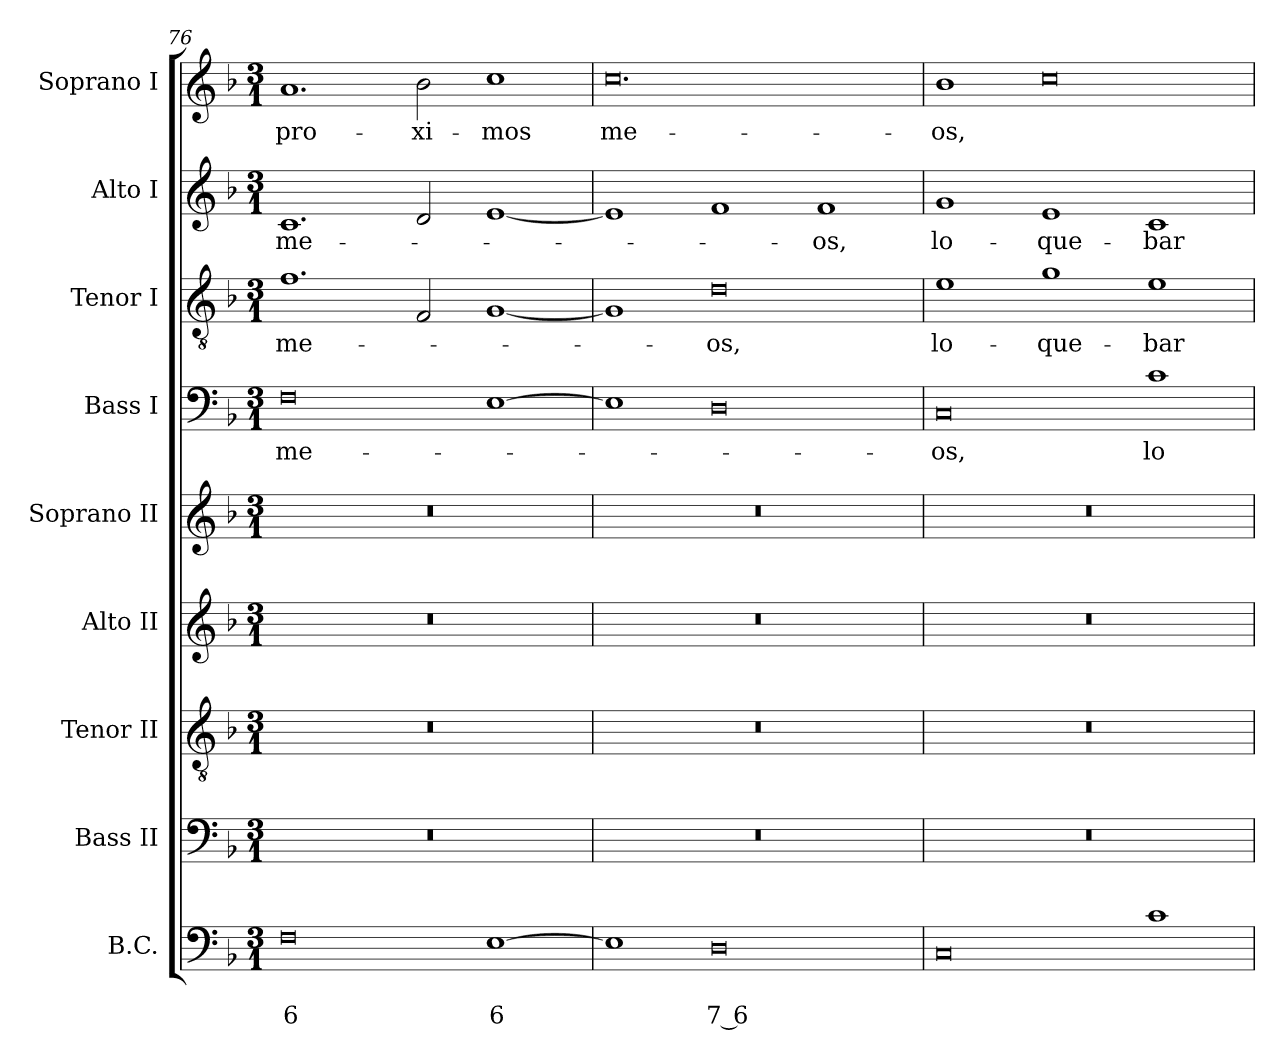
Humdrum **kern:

**kern	**text	**text	**kern	**kern	**kern	**kern	**kern	**text	**kern	**text	**kern	**text	**kern	**text
*part9	*part9	*part9	*part8	*part7	*part6	*part5	*part4	*part4	*part3	*part3	*part2	*part2	*part1	*part1
*staff9	*staff9	*staff9	*staff8	*staff7	*staff6	*staff5	*staff4	*staff4	*staff3	*staff3	*staff2	*staff2	*staff1	*staff1
*I"B.C.	*	*	*I"Bass II	*I"Tenor II	*I"Alto II	*I"Soprano II	*I"Bass I	*	*I"Tenor I	*	*I"Alto I	*	*I"Soprano I	*
*I'BC	*	*	*I'B 2	*I'T 2	*I'A 2	*I'S 2	*I'B 1	*	*I'T 1	*	*I'A 1	*	*I'S 1	*
*clefF4	*	*	*clefF4	*clefGv2	*clefG2	*clefG2	*clefF4	*	*clefGv2	*	*clefG2	*	*clefG2	*
*k[b-]	*	*	*k[b-]	*k[b-]	*k[b-]	*k[b-]	*k[b-]	*	*k[b-]	*	*k[b-]	*	*k[b-]	*
*F:	*	*	*F:	*F:	*F:	*F:	*F:	*	*F:	*	*F:	*	*F:	*
*M3/1	*	*	*M3/1	*M3/1	*M3/1	*M3/1	*M3/1	*	*M3/1	*	*M3/1	*	*M3/1	*
=76	=76	=76	=76	=76	=76	=76	=76	=76	=76	=76	=76	=76	=76	=76
!	!	!LO:LY:b	!	!	!	!	!	!LO:LY:b	!	!LO:LY:b	!	!LO:LY:b	!	!LO:LY:b
0F	.	6	0.r	0.r	0.r	0.r	0F	me-	1.f	me-	1.c	me-	1.a	pro-
!	!	!	!	!	!	!	!	!	!	!	!	!	!	!LO:LY:b
.	.	.	.	.	.	.	.	.	2F/	.	2d/	.	2b-\	-xi-
!	!	!LO:LY:b	!	!	!	!	!	!	!	!	!	!	!	!LO:LY:b
[1E	.	6	.	.	.	.	[1E	.	[1G	.	[1e	.	1cc	-mos
=77	=77	=77	=77	=77	=77	=77	=77	=77	=77	=77	=77	=77	=77	=77
!	!	!	!	!	!	!	!	!	!	!	!	!	!	!LO:LY:b
1E]	.	.	0.r	0.r	0.r	0.r	1E]	.	1G]	.	1e]	.	0.cc	me-
!	!	!LO:LY:b	!	!	!	!	!	!	!	!LO:LY:b	!	!	!	!
0D	.	7 6	.	.	.	.	0D	.	0d	-os,	1f	.	.	.
!	!	!	!	!	!	!	!	!	!	!	!	!LO:LY:b	!	!
.	.	.	.	.	.	.	.	.	.	.	1f	-os,	.	.
=78	=78	=78	=78	=78	=78	=78	=78	=78	=78	=78	=78	=78	=78	=78
!	!	!	!	!	!	!	!	!LO:LY:b	!	!LO:LY:b	!	!LO:LY:b	!	!LO:LY:b
0C	.	.	0.r	0.r	0.r	0.r	0C	-os,	1e	lo-	1g	lo-	1b-	-os,
!	!	!	!	!	!	!	!	!	!	!LO:LY:b	!	!LO:LY:b	!	!
.	.	.	.	.	.	.	.	.	1g	-que-	1e	-que-	0cc	.
!	!	!	!	!	!	!	!	!LO:LY:b	!	!LO:LY:b	!	!LO:LY:b	!	!
1c	.	.	.	.	.	.	1c	lo-	1e	-bar	1c	-bar	.	.
=	=	=	=	=	=	=	=	=	=	=	=	=	=	=
*-	*-	*-	*-	*-	*-	*-	*-	*-	*-	*-	*-	*-	*-	*-
